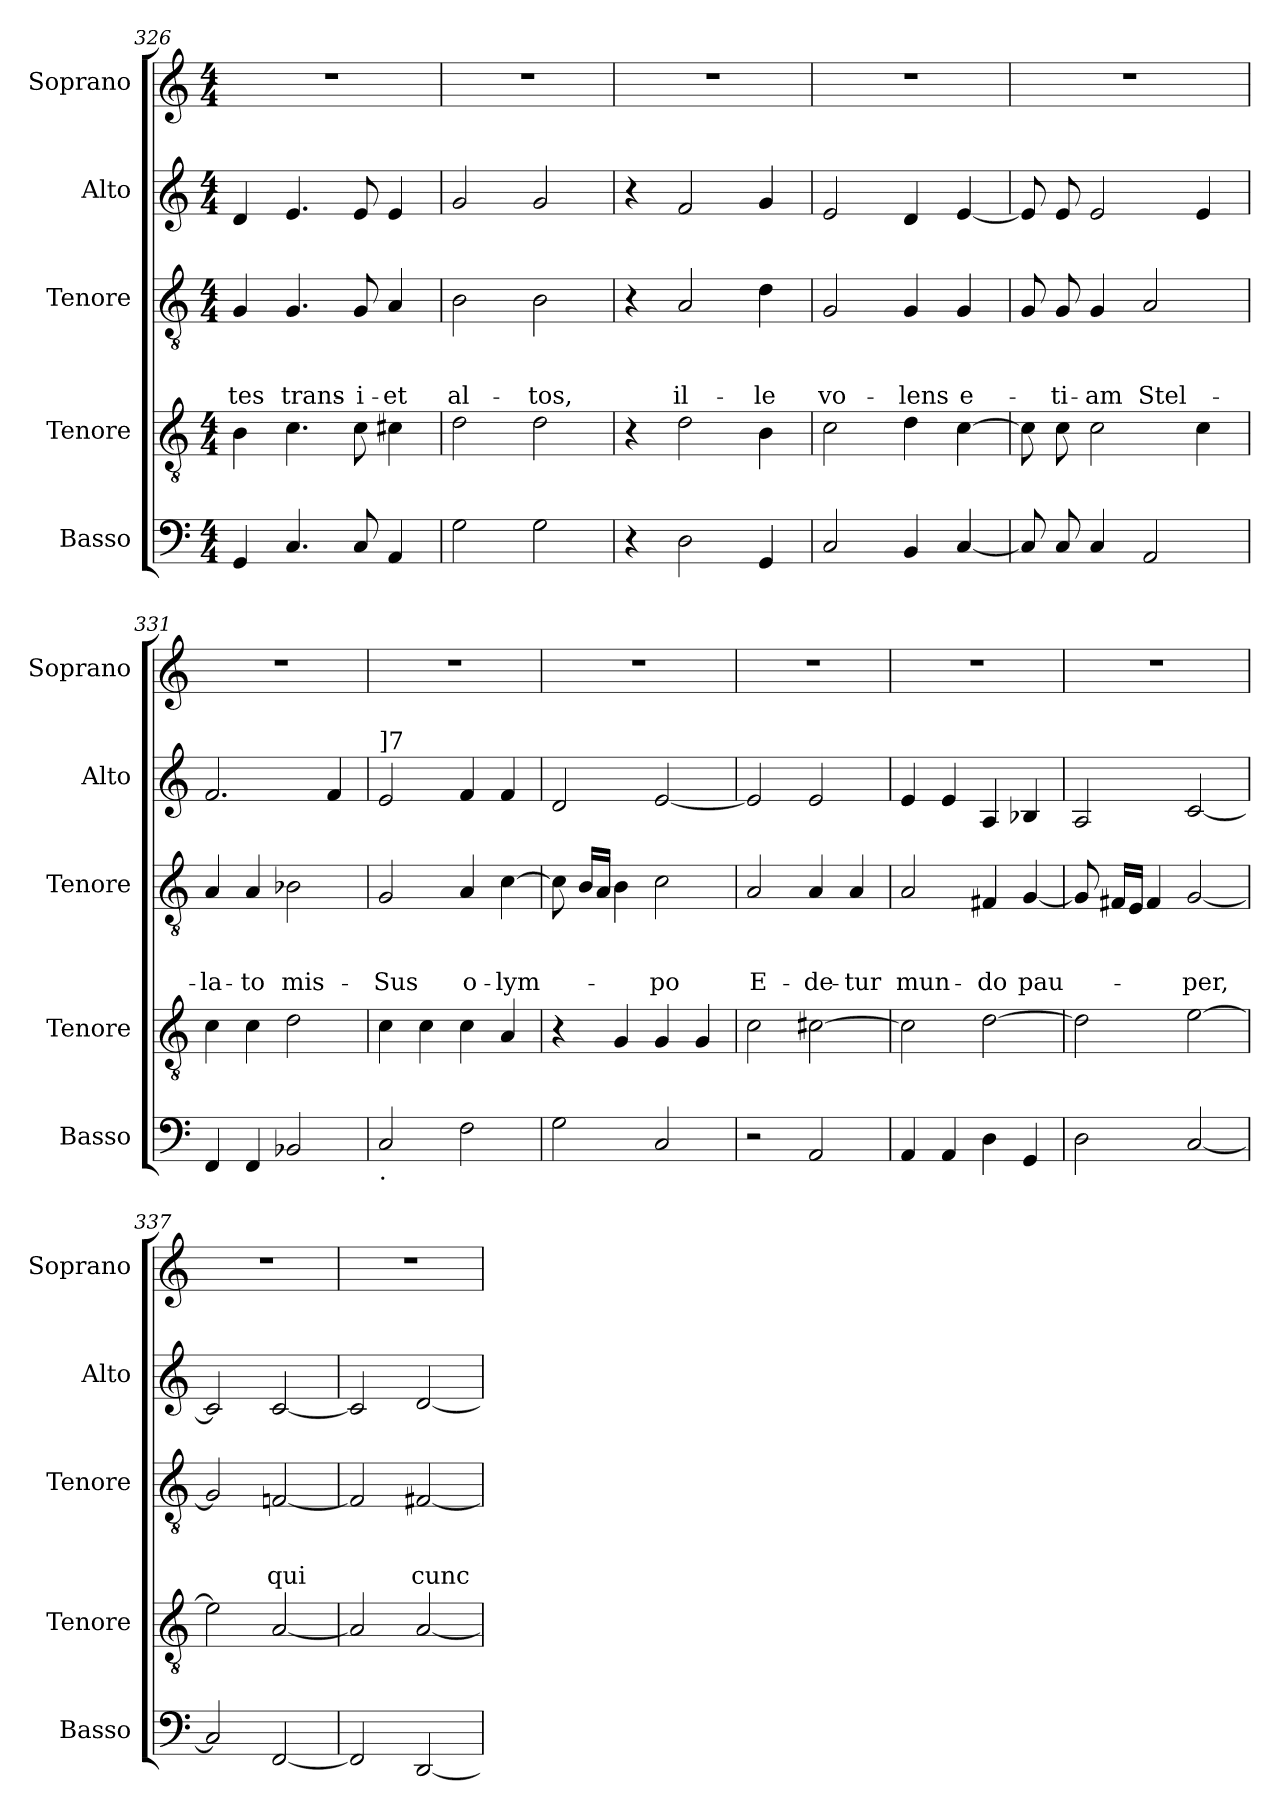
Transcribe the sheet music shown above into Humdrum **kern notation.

**kern	**kern	**kern	**text	**text	**text	**kern	**kern
*part5	*part4	*part3	*part3	*part3	*part3	*part2	*part1
*staff5	*staff4	*staff3	*staff3	*staff3	*staff3	*staff2	*staff1
*I"Basso	*I"Tenore	*I"Tenore	*	*	*	*I"Alto	*I"Soprano
*I'Basso	*I'Tenore	*I'Tenore	*	*	*	*I'Alto	*I'Soprano
*clefF4	*clefGv2	*clefGv2	*	*	*	*clefG2	*clefG2
*k[]	*k[]	*k[]	*	*	*	*k[]	*k[]
*C:	*C:	*C:	*	*	*	*C:	*C:
*M4/4	*M4/4	*M4/4	*	*	*	*M4/4	*M4/4
=326	=326	=326	=326	=326	=326	=326	=326
!	!	!	!	!	!LO:LY:b	!	!
4GG/	4B\	4G/	.	.	-tes	4d/	1r
!	!	!	!	!	!LO:LY:b	!	!
4.C/	4.c\	4.G/	.	.	trans-	4.e/	.
!	!	!	!	!	!LO:LY:b	!	!
8C/	8c\	8G/	.	.	-i-	8e/	.
!	!	!	!	!	!LO:LY:b	!	!
4AA/	4c#X\	4A/	.	.	-et	4e/	.
=327	=327	=327	=327	=327	=327	=327	=327
!	!	!	!	!	!LO:LY:b	!	!
2G\	2d\	2B\	.	.	al-	2g/	1r
!	!	!	!	!	!LO:LY:b	!	!
2G\	2d\	2B\	.	.	-tos,	2g/	.
=328	=328	=328	=328	=328	=328	=328	=328
4r	4r	4r	.	.	.	4r	1r
!	!	!	!	!	!LO:LY:b	!	!
2D\	2d\	2A/	.	.	il-	2f/	.
!	!	!	!	!	!LO:LY:b	!	!
4GG/	4B\	4d\	.	.	-le	4g/	.
=329	=329	=329	=329	=329	=329	=329	=329
!	!	!	!	!	!LO:LY:b	!	!
2C/	2c\	2G/	.	.	vo-	2e/	1r
!	!	!	!	!	!LO:LY:b	!	!
4BB/	4d\	4G/	.	.	-lens	4d/	.
!	!	!	!	!	!LO:LY:b	!	!
[<4C/	[>4c\	4G/	.	.	e-	[<4e/	.
=330	=330	=330	=330	=330	=330	=330	=330
8C/]	8c\]	8G/	.	.	.	8e/]	1r
!	!	!	!	!	!LO:LY:b	!	!
8C/	8c\	8G/	.	.	-ti-	8e/	.
!	!	!	!	!	!LO:LY:b	!	!
4C/	2c\	4G/	.	.	-am	2e/	.
!	!	!	!	!	!LO:LY:b	!	!
2AA/	.	2A/	.	.	Stel-	.	.
.	4c\	.	.	.	.	4e/	.
=331	=331	=331	=331	=331	=331	=331	=331
!	!	!	!	!	!LO:LY:b	!	!
4FF/	4c\	4A/	.	.	-la-	2.f/	1r
!	!	!	!	!	!LO:LY:b	!	!
4FF/	4c\	4A/	.	.	-to	.	.
!	!	!	!	!	!LO:LY:b	!	!
2BB-X/	2d\	2B-X\	.	.	mis-	.	.
.	.	.	.	.	.	4f/	.
!!LO:LB:g=z
=332	=332	=332	=332	=332	=332	=332	=332
!	!	!	!	!	!	!LO:TX:a:t=]7	!
!LO:TX:b:t=.	!	!	!	!	!	!	!
!	!	!	!	!	!LO:LY:b	!	!
2C/	4c\	2G/	.	.	-Sus	2e/	1r
.	4c\	.	.	.	.	.	.
!	!	!	!	!	!LO:LY:b	!	!
2F\	4c\	4A/	.	.	o-	4f/	.
!	!	!	!	!	!LO:LY:b	!	!
.	4A/	[>4c\	.	.	-lym-	4f/	.
=333	=333	=333	=333	=333	=333	=333	=333
2G\	4r	8c\]	.	.	.	2d/	1r
.	.	16B/LL	.	.	.	.	.
.	.	16A/JJ	.	.	.	.	.
.	4G/	4B\	.	.	.	.	.
!	!	!	!	!	!LO:LY:b	!	!
2C/	4G/	2c\	.	.	-po	[<2e/	.
.	4G/	.	.	.	.	.	.
=334	=334	=334	=334	=334	=334	=334	=334
!	!	!	!	!	!LO:LY:b	!	!
2r	2c\	2A/	.	.	E-	2e/]	1r
!	!	!	!	!	!LO:LY:b	!	!
2AA/	[>2c#X\	4A/	.	.	-de-	2e/	.
!	!	!	!	!	!LO:LY:b	!	!
.	.	4A/	.	.	-tur	.	.
=335	=335	=335	=335	=335	=335	=335	=335
!	!	!	!	!	!LO:LY:b	!	!
4AA/	2c#\]	2A/	.	.	mun-	4e/	1r
4AA/	.	.	.	.	.	4e/	.
!	!	!	!	!	!LO:LY:b	!	!
4D\	[>2d\	4F#X/	.	.	-do	4A/	.
!	!	!	!	!	!LO:LY:b	!	!
4GG/	.	[<4G/	.	.	pau-	4B-X/	.
=336	=336	=336	=336	=336	=336	=336	=336
2D\	2d\]	8G/]	.	.	.	2A/	1r
.	.	16F#X/LL	.	.	.	.	.
.	.	16E/JJ	.	.	.	.	.
.	.	4F#/	.	.	.	.	.
!	!	!	!	!	!LO:LY:b	!	!
[<2C/	[>2e\	[<2G/	.	.	-per,	[<2c/	.
=337	=337	=337	=337	=337	=337	=337	=337
2C/]	2e\]	2G/]	.	.	.	2c/]	1r
!	!	!	!	!	!LO:LY:b	!	!
[<2FF/	[<2A/	[<2Fn/	.	.	qui	[<2c/	.
=338	=338	=338	=338	=338	=338	=338	=338
2FF/]	2A/]	2F/]	.	.	.	2c/]	1r
!	!	!	!	!	!LO:LY:b	!	!
[<2DD/	[<2A/	[<2F#X/	.	.	cunc-	[<2d/	.
=	=	=	=	=	=	=	=
*-	*-	*-	*-	*-	*-	*-	*-
